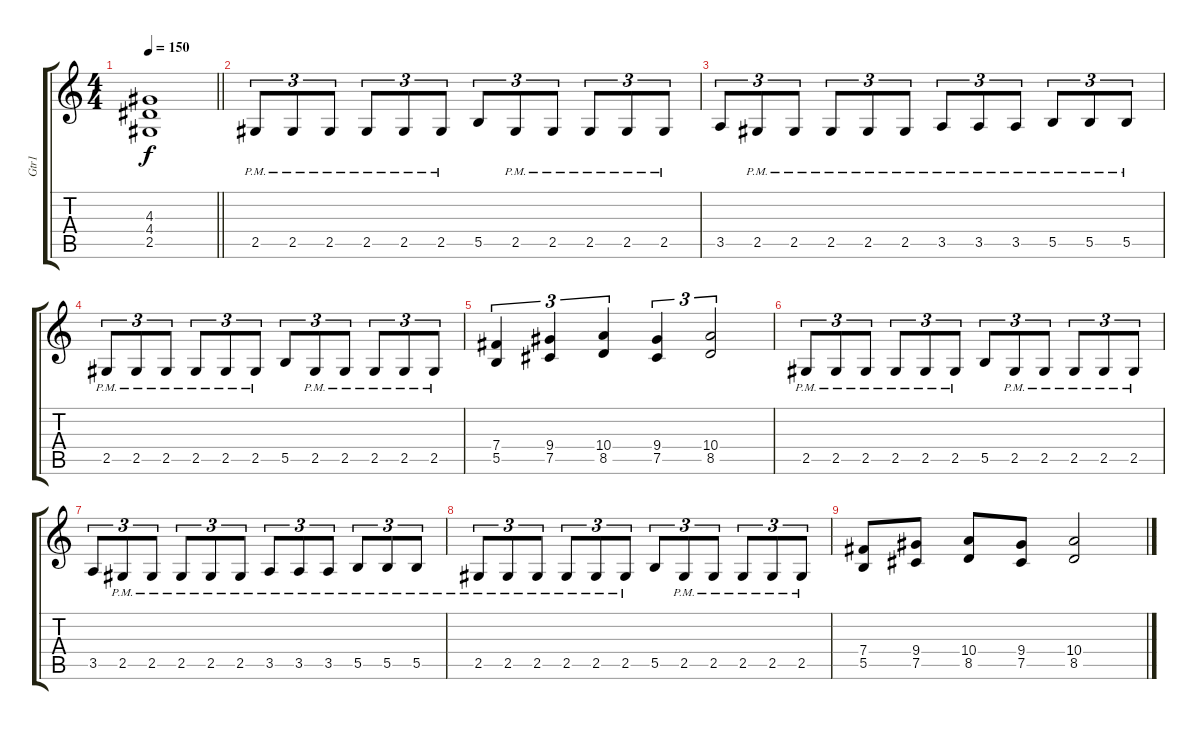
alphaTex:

\track ("Gtr1" "Gtr1") {instrument distortionguitar}
\staff {score tabs}
\tuning (Db4 Ab3 E3 B2 Gb2 B1) {hide}
\ts (4 4)
\tempo 150
\clef g2
\barLineRight lightlight
\ks c
(4.3{t} 4.4{t} 2.5{t}).1{dy f} |
\section ("" "")
2.5{pm}.8{tu (3 2)} 2.5{pm}.8{tu (3 2)} 2.5{pm}.8{tu (3 2)} 2.5{pm}.8{tu (3 2)} 2.5{pm}.8{tu (3 2)} 2.5{pm}.8{tu (3 2)} 5.5.8{tu (3 2)} 2.5{pm}.8{tu (3 2)} 2.5{pm}.8{tu (3 2)} 2.5{pm}.8{tu (3 2)} 2.5{pm}.8{tu (3 2)} 2.5{pm}.8{tu (3 2)} |
3.5.8{tu (3 2)} 2.5{pm}.8{tu (3 2)} 2.5{pm}.8{tu (3 2)} 2.5{pm}.8{tu (3 2)} 2.5{pm}.8{tu (3 2)} 2.5{pm}.8{tu (3 2)} 3.5{pm}.8{tu (3 2)} 3.5{pm}.8{tu (3 2)} 3.5{pm}.8{tu (3 2)} 5.5{pm}.8{tu (3 2)} 5.5{pm}.8{tu (3 2)} 5.5{pm}.8{tu (3 2)} |
2.5{pm}.8{tu (3 2)} 2.5{pm}.8{tu (3 2)} 2.5{pm}.8{tu (3 2)} 2.5{pm}.8{tu (3 2)} 2.5{pm}.8{tu (3 2)} 2.5{pm}.8{tu (3 2)} 5.5.8{tu (3 2)} 2.5{pm}.8{tu (3 2)} 2.5{pm}.8{tu (3 2)} 2.5{pm}.8{tu (3 2)} 2.5{pm}.8{tu (3 2)} 2.5{pm}.8{tu (3 2)} |
(7.4 5.5).4{tu (3 2)} (9.4 7.5).4{tu (3 2)} (10.4 8.5).4{tu (3 2)} (9.4 7.5).4{tu (3 2)} (10.4 8.5).2{tu (3 2)} |
2.5{pm}.8{tu (3 2)} 2.5{pm}.8{tu (3 2)} 2.5{pm}.8{tu (3 2)} 2.5{pm}.8{tu (3 2)} 2.5{pm}.8{tu (3 2)} 2.5{pm}.8{tu (3 2)} 5.5.8{tu (3 2)} 2.5{pm}.8{tu (3 2)} 2.5{pm}.8{tu (3 2)} 2.5{pm}.8{tu (3 2)} 2.5{pm}.8{tu (3 2)} 2.5{pm}.8{tu (3 2)} |
3.5.8{tu (3 2)} 2.5{pm}.8{tu (3 2)} 2.5{pm}.8{tu (3 2)} 2.5{pm}.8{tu (3 2)} 2.5{pm}.8{tu (3 2)} 2.5{pm}.8{tu (3 2)} 3.5{pm}.8{tu (3 2)} 3.5{pm}.8{tu (3 2)} 3.5{pm}.8{tu (3 2)} 5.5{pm}.8{tu (3 2)} 5.5{pm}.8{tu (3 2)} 5.5{pm}.8{tu (3 2)} |
2.5{pm}.8{tu (3 2)} 2.5{pm}.8{tu (3 2)} 2.5{pm}.8{tu (3 2)} 2.5{pm}.8{tu (3 2)} 2.5{pm}.8{tu (3 2)} 2.5{pm}.8{tu (3 2)} 5.5.8{tu (3 2)} 2.5{pm}.8{tu (3 2)} 2.5{pm}.8{tu (3 2)} 2.5{pm}.8{tu (3 2)} 2.5{pm}.8{tu (3 2)} 2.5{pm}.8{tu (3 2)} |
(7.4 5.5).8 (9.4 7.5).8 (10.4 8.5).8 (9.4 7.5).8 (10.4 8.5).2
